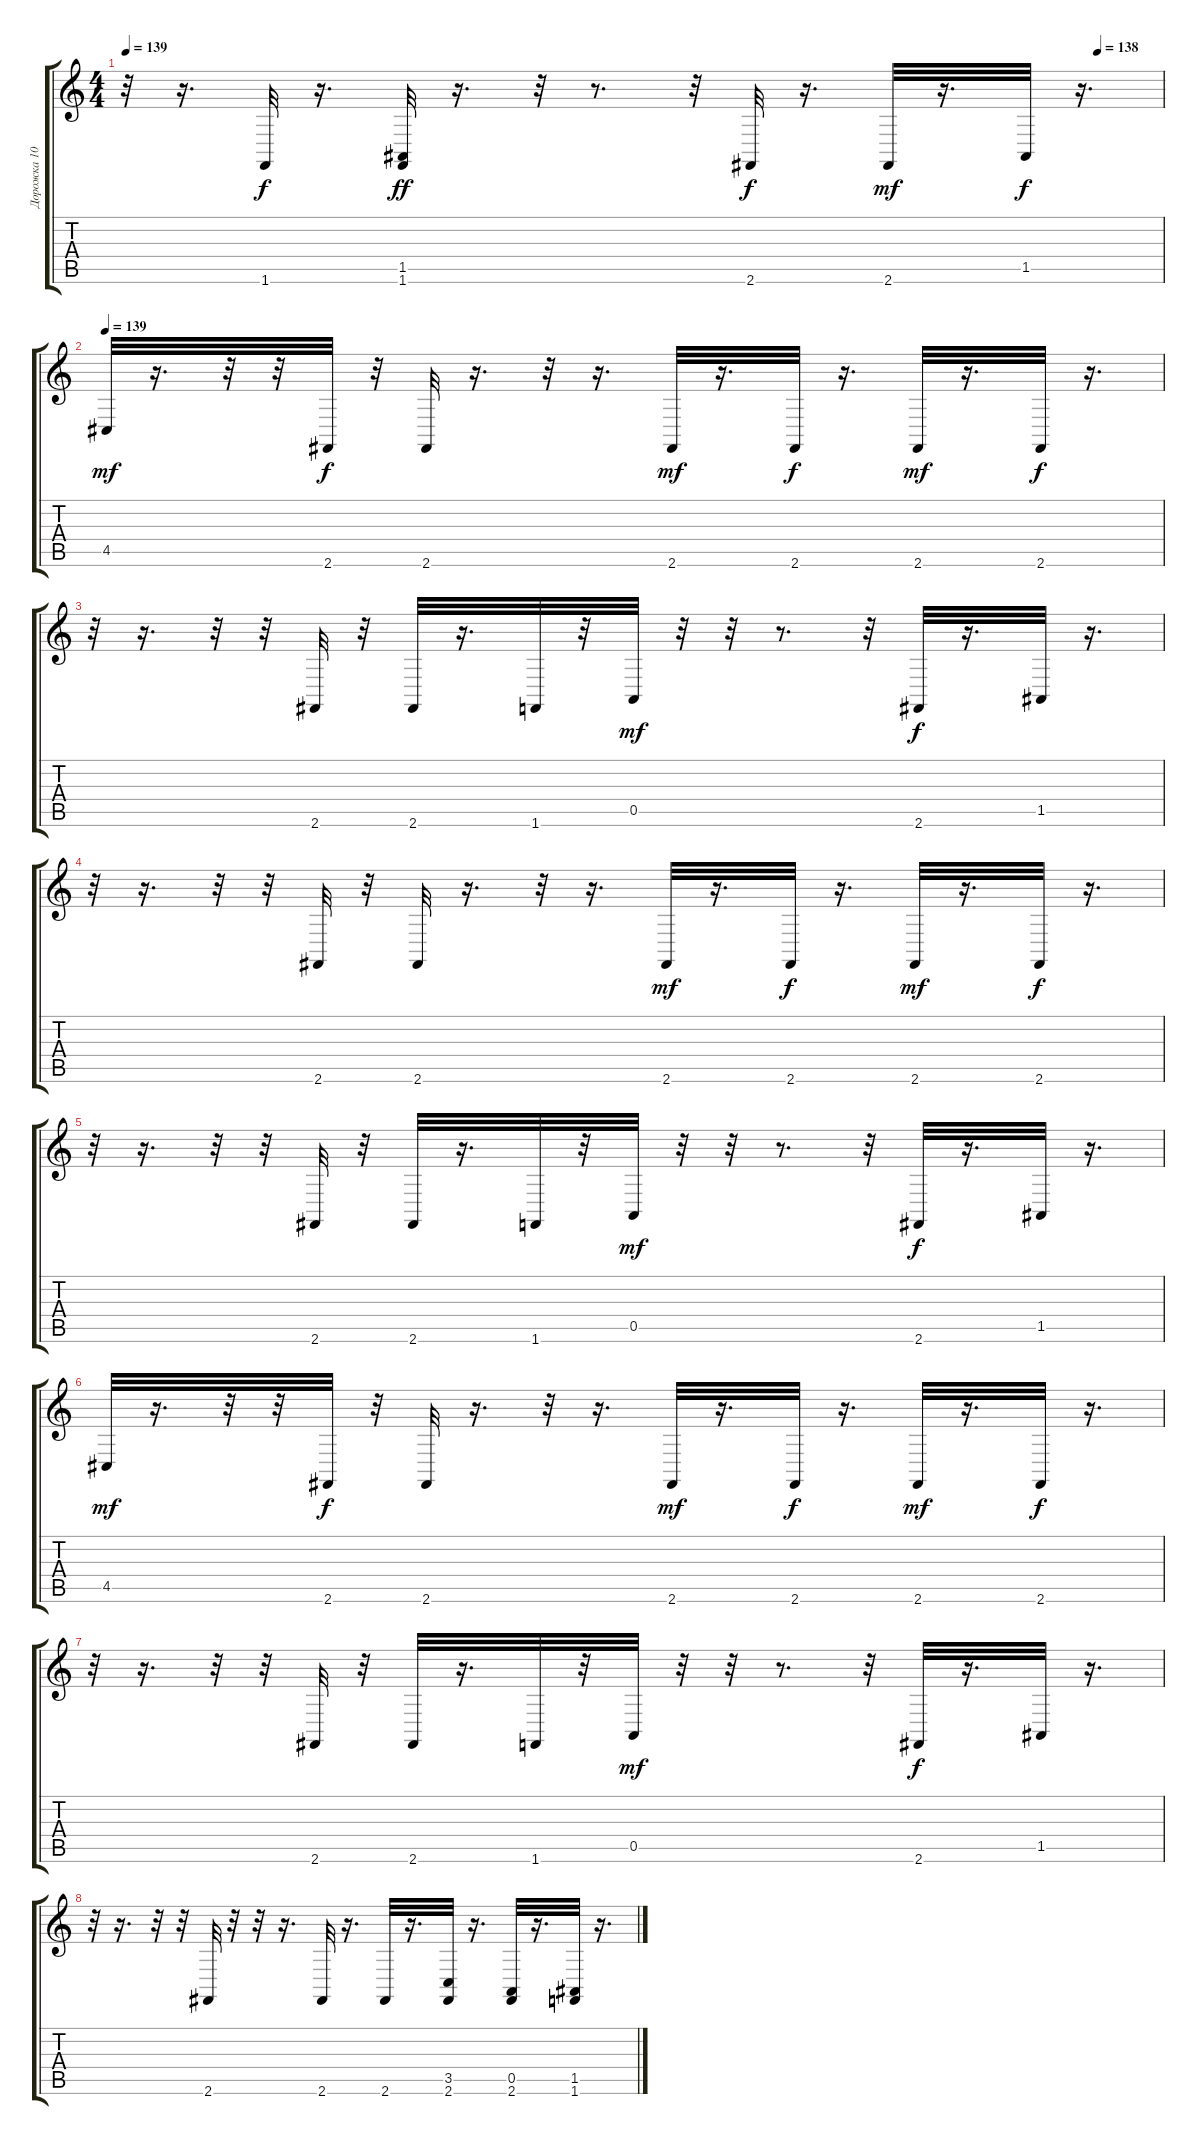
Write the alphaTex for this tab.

\track ("Дорожка 10" "Дорожка 10") {instrument drawbarorgan}
\staff {score tabs}
\tuning (E4 B3 G3 D3 A2 E2) {hide}
\ts (4 4)
\tempo 139
\tempo (138 0.9375)
\clef g2
\ks c
r.32{dy f} r.16{d} 1.6.32 r.16{d} (1.5 1.6).32{dy ff} r.16{d} r.32 r.8{d} r.32 2.6.32{dy f} r.16{d} 2.6.32{dy mf} r.16{d} 1.5.32{dy f} r.16{d} |
\tempo 139
4.5.32{dy mf} r.16{d} r.32 r.32 2.6.32{dy f} r.32 2.6.32 r.16{d} r.32 r.16{d} 2.6.32{dy mf} r.16{d} 2.6.32{dy f} r.16{d} 2.6.32{dy mf} r.16{d} 2.6.32{dy f} r.16{d} |
r.32 r.16{d} r.32 r.32 2.6.32 r.32 2.6.32 r.16{d} 1.6.32 r.32 0.5.32{dy mf} r.32 r.32 r.8{d} r.32 2.6.32{dy f} r.16{d} 1.5.32 r.16{d} |
r.32 r.16{d} r.32 r.32 2.6.32 r.32 2.6.32 r.16{d} r.32 r.16{d} 2.6.32{dy mf} r.16{d} 2.6.32{dy f} r.16{d} 2.6.32{dy mf} r.16{d} 2.6.32{dy f} r.16{d} |
r.32 r.16{d} r.32 r.32 2.6.32 r.32 2.6.32 r.16{d} 1.6.32 r.32 0.5.32{dy mf} r.32 r.32 r.8{d} r.32 2.6.32{dy f} r.16{d} 1.5.32 r.16{d} |
4.5.32{dy mf} r.16{d} r.32 r.32 2.6.32{dy f} r.32 2.6.32 r.16{d} r.32 r.16{d} 2.6.32{dy mf} r.16{d} 2.6.32{dy f} r.16{d} 2.6.32{dy mf} r.16{d} 2.6.32{dy f} r.16{d} |
r.32 r.16{d} r.32 r.32 2.6.32 r.32 2.6.32 r.16{d} 1.6.32 r.32 0.5.32{dy mf} r.32 r.32 r.8{d} r.32 2.6.32{dy f} r.16{d} 1.5.32 r.16{d} |
r.32 r.16{d} r.32 r.32 2.6.32 r.32 r.32 r.16{d} 2.6.32 r.16{d} 2.6.32 r.16{d} (3.5 2.6).32 r.16{d} (0.5 2.6).32 r.16{d} (1.5 1.6).32 r.16{d}
